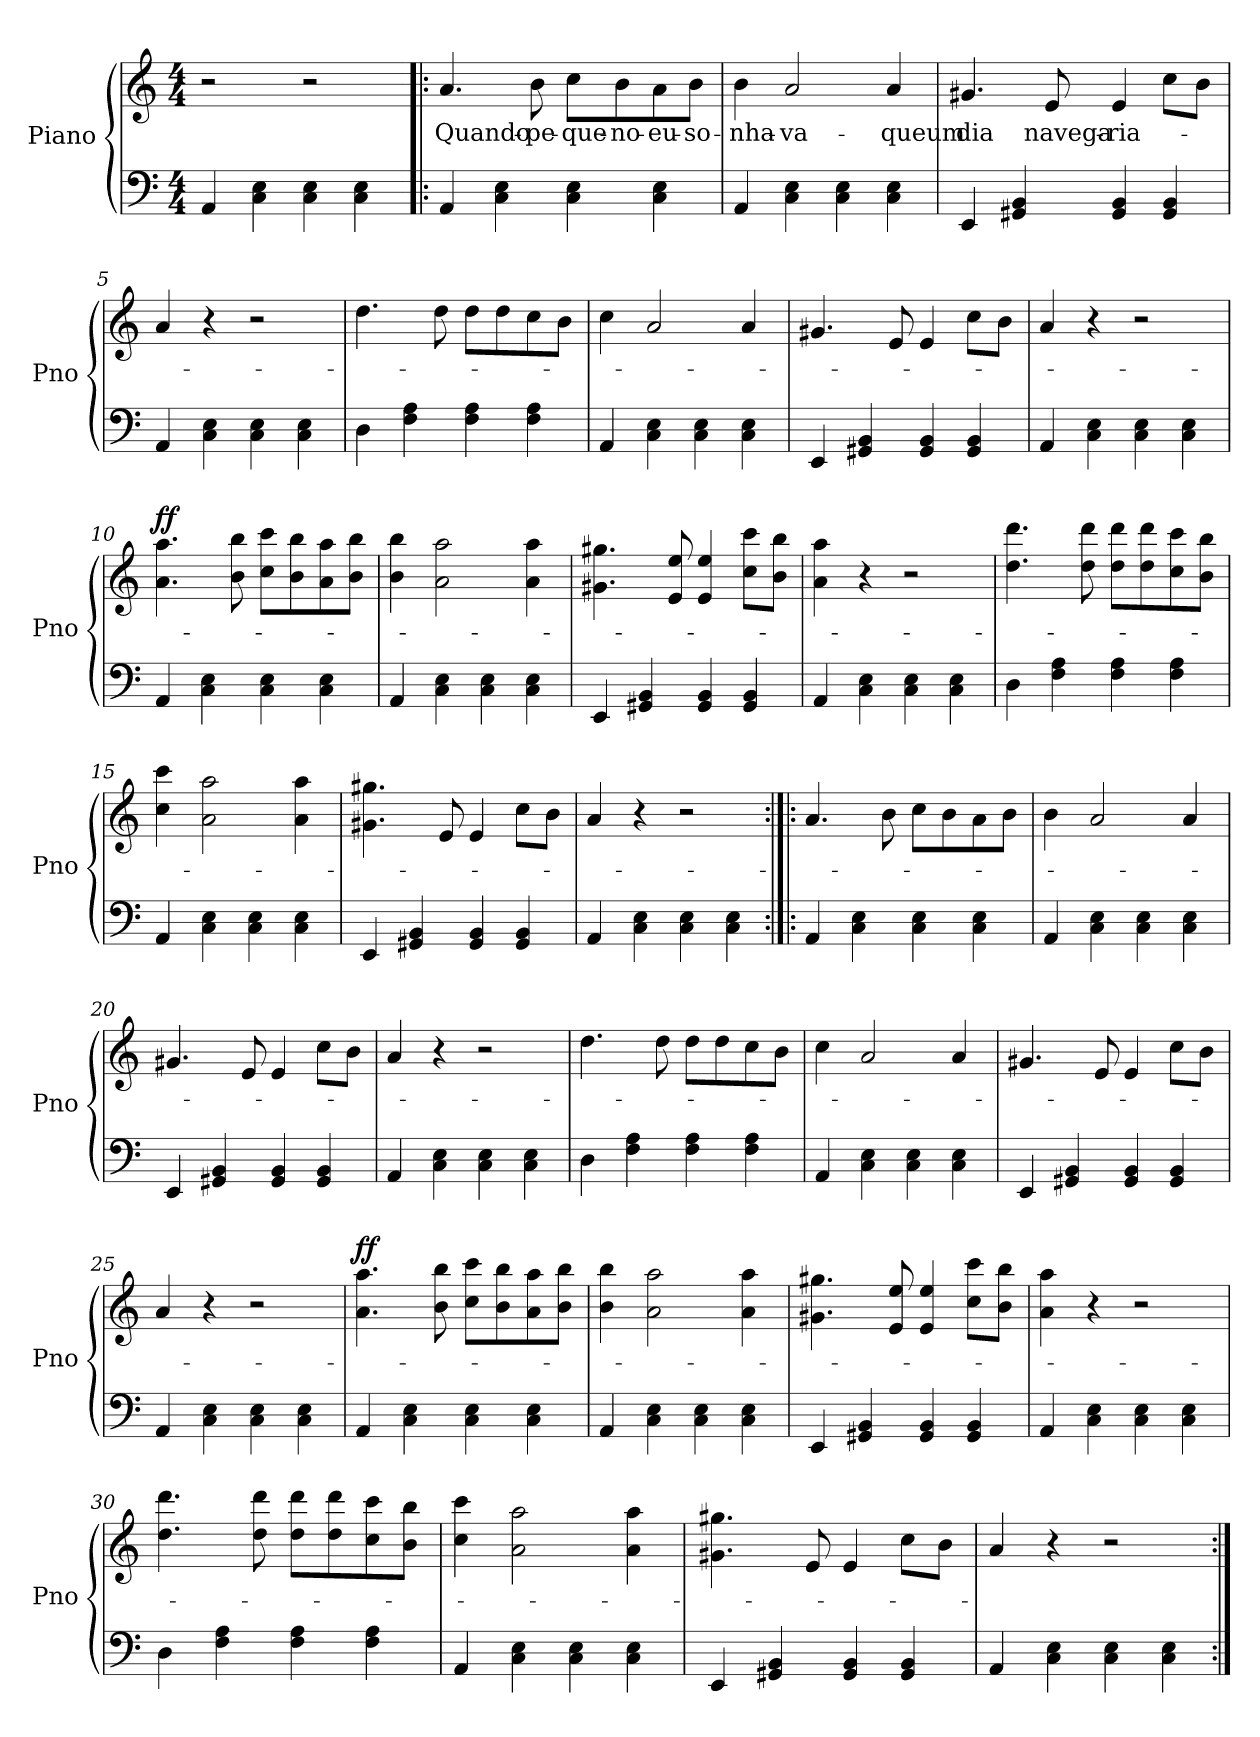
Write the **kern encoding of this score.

**kern	**kern	**text	**dynam
*part1	*part1	*part1	*part1
*staff2	*staff1	*staff1	*staff1/2
*I"Piano	*	*	*
*I'Pno	*	*	*
*clefF4	*clefG2	*	*
*k[]	*k[]	*	*
*M4/4	*M4/4	*	*
=1	=1	=1	=1
4AA/	2r	.	.
4C\ 4E\	.	.	.
4C\ 4E\	2r	.	.
4C\ 4E\	.	.	.
=2!|:	=2!|:	=2!|:	=2!|:
!	!	!LO:LY:b	!LO:DY:b=2
!	!	!	!LO:DY:n=1:b
4AA/	4.a/	Quando-	mf mf
4C\ 4E\	.	.	.
!	!	!LO:LY:b	!
.	8b\	-pe-	.
!	!	!LO:LY:b	!
4C\ 4E\	8cc\L	-que-	.
!	!	!LO:LY:b	!
.	8b\	-no-	.
!	!	!LO:LY:b	!
4C\ 4E\	8a\	-eu-	.
!	!	!LO:LY:b	!
.	8b\J	-so-	.
=3	=3	=3	=3
!	!	!LO:LY:b	!
4AA/	4b\	-nha-	.
!	!	!LO:LY:b	!
4C\ 4E\	2a/	-va-	.
4C\ 4E\	.	.	.
!	!	!LO:LY:b	!
4C\ 4E\	4a/	queum	.
=4	=4	=4	=4
!	!	!LO:LY:b	!
4EE/	4.g#X/	dia	.
4GG#X/ 4BB/	.	.	.
!	!	!LO:LY:b	!
.	8e/	navega-	.
!	!	!LO:LY:b	!
4GG#/ 4BB/	4e/	-ria-	.
4GG#/ 4BB/	8cc\L	.	.
.	8b\J	.	.
=5	=5	=5	=5
4AA/	4a/	.	.
4C\ 4E\	4r	.	.
4C\ 4E\	2r	.	.
4C\ 4E\	.	.	.
!!LO:LB:g=z
=6	=6	=6	=6
4D\	4.dd\	.	.
4F\ 4A\	.	.	.
.	8dd\	.	.
4F\ 4A\	8dd\L	.	.
.	8dd\	.	.
4F\ 4A\	8cc\	.	.
.	8b\J	.	.
=7	=7	=7	=7
4AA/	4cc\	.	.
4C\ 4E\	2a/	.	.
4C\ 4E\	.	.	.
4C\ 4E\	4a/	.	.
=8	=8	=8	=8
4EE/	4.g#X/	.	.
4GG#X/ 4BB/	.	.	.
.	8e/	.	.
4GG#/ 4BB/	4e/	.	.
4GG#/ 4BB/	8cc\L	.	.
.	8b\J	.	.
=9	=9	=9	=9
4AA/	4a/	.	.
4C\ 4E\	4r	.	.
4C\ 4E\	2r	.	.
4C\ 4E\	.	.	.
=10	=10	=10	=10
!	!	!	!LO:DY:b=2
!	!	!	!LO:DY:n=1:b
4AA/	4.a\ 4.aa\	.	f f
4C\ 4E\	.	.	.
.	8b\ 8bb\	.	.
4C\ 4E\	8cc\ 8ccc\L	.	.
.	8b\ 8bb\	.	.
4C\ 4E\	8a\ 8aa\	.	.
.	8b\ 8bb\J	.	.
=11	=11	=11	=11
4AA/	4b\ 4bb\	.	.
4C\ 4E\	2a\ 2aa\	.	.
4C\ 4E\	.	.	.
4C\ 4E\	4a\ 4aa\	.	.
!!LO:LB:g=z
=12	=12	=12	=12
4EE/	4.g#X\ 4.gg#X\	.	.
4GG#X/ 4BB/	.	.	.
.	8e/ 8ee/	.	.
4GG#/ 4BB/	4e/ 4ee/	.	.
4GG#/ 4BB/	8cc\ 8ccc\L	.	.
.	8b\ 8bb\J	.	.
=13	=13	=13	=13
4AA/	4a\ 4aa\	.	.
4C\ 4E\	4r	.	.
4C\ 4E\	2r	.	.
4C\ 4E\	.	.	.
=14	=14	=14	=14
4D\	4.dd\ 4.ddd\	.	.
4F\ 4A\	.	.	.
.	8dd\ 8ddd\	.	.
4F\ 4A\	8dd\ 8ddd\L	.	.
.	8dd\ 8ddd\	.	.
4F\ 4A\	8cc\ 8ccc\	.	.
.	8b\ 8bb\J	.	.
=15	=15	=15	=15
4AA/	4cc\ 4ccc\	.	.
4C\ 4E\	2a\ 2aa\	.	.
4C\ 4E\	.	.	.
4C\ 4E\	4a\ 4aa\	.	.
=16	=16	=16	=16
4EE/	4.g#X\ 4.gg#X\	.	.
4GG#X/ 4BB/	.	.	.
.	8e/	.	.
4GG#/ 4BB/	4e/	.	.
4GG#/ 4BB/	8cc\L	.	.
.	8b\J	.	.
=17	=17	=17	=17
4AA/	4a/	.	.
4C\ 4E\	4r	.	.
4C\ 4E\	2r	.	.
4C\ 4E\	.	.	.
!!LO:LB:g=z
=18:|!|:	=18:|!|:	=18:|!|:	=18:|!|:
!	!	!	!LO:DY:b=2
!	!	!	!LO:DY:n=1:b
4AA/	4.a/	.	mf mf
4C\ 4E\	.	.	.
.	8b\	.	.
4C\ 4E\	8cc\L	.	.
.	8b\	.	.
4C\ 4E\	8a\	.	.
.	8b\J	.	.
=19	=19	=19	=19
4AA/	4b\	.	.
4C\ 4E\	2a/	.	.
4C\ 4E\	.	.	.
4C\ 4E\	4a/	.	.
=20	=20	=20	=20
4EE/	4.g#X/	.	.
4GG#X/ 4BB/	.	.	.
.	8e/	.	.
4GG#/ 4BB/	4e/	.	.
4GG#/ 4BB/	8cc\L	.	.
.	8b\J	.	.
=21	=21	=21	=21
4AA/	4a/	.	.
4C\ 4E\	4r	.	.
4C\ 4E\	2r	.	.
4C\ 4E\	.	.	.
=22	=22	=22	=22
4D\	4.dd\	.	.
4F\ 4A\	.	.	.
.	8dd\	.	.
4F\ 4A\	8dd\L	.	.
.	8dd\	.	.
4F\ 4A\	8cc\	.	.
.	8b\J	.	.
=23	=23	=23	=23
4AA/	4cc\	.	.
4C\ 4E\	2a/	.	.
4C\ 4E\	.	.	.
4C\ 4E\	4a/	.	.
=24	=24	=24	=24
4EE/	4.g#X/	.	.
4GG#X/ 4BB/	.	.	.
.	8e/	.	.
4GG#/ 4BB/	4e/	.	.
4GG#/ 4BB/	8cc\L	.	.
.	8b\J	.	.
!!LO:LB:g=z
=25	=25	=25	=25
4AA/	4a/	.	.
4C\ 4E\	4r	.	.
4C\ 4E\	2r	.	.
4C\ 4E\	.	.	.
=26	=26	=26	=26
!	!	!	!LO:DY:b=2
!	!	!	!LO:DY:n=1:b
4AA/	4.a\ 4.aa\	.	f f
4C\ 4E\	.	.	.
.	8b\ 8bb\	.	.
4C\ 4E\	8cc\ 8ccc\L	.	.
.	8b\ 8bb\	.	.
4C\ 4E\	8a\ 8aa\	.	.
.	8b\ 8bb\J	.	.
=27	=27	=27	=27
4AA/	4b\ 4bb\	.	.
4C\ 4E\	2a\ 2aa\	.	.
4C\ 4E\	.	.	.
4C\ 4E\	4a\ 4aa\	.	.
=28	=28	=28	=28
4EE/	4.g#X\ 4.gg#X\	.	.
4GG#X/ 4BB/	.	.	.
.	8e/ 8ee/	.	.
4GG#/ 4BB/	4e/ 4ee/	.	.
4GG#/ 4BB/	8cc\ 8ccc\L	.	.
.	8b\ 8bb\J	.	.
=29	=29	=29	=29
4AA/	4a\ 4aa\	.	.
4C\ 4E\	4r	.	.
4C\ 4E\	2r	.	.
4C\ 4E\	.	.	.
=30	=30	=30	=30
4D\	4.dd\ 4.ddd\	.	.
4F\ 4A\	.	.	.
.	8dd\ 8ddd\	.	.
4F\ 4A\	8dd\ 8ddd\L	.	.
.	8dd\ 8ddd\	.	.
4F\ 4A\	8cc\ 8ccc\	.	.
.	8b\ 8bb\J	.	.
!!LO:PB:g=z
=31	=31	=31	=31
4AA/	4cc\ 4ccc\	.	.
4C\ 4E\	2a\ 2aa\	.	.
4C\ 4E\	.	.	.
4C\ 4E\	4a\ 4aa\	.	.
=32	=32	=32	=32
4EE/	4.g#X\ 4.gg#X\	.	.
4GG#X/ 4BB/	.	.	.
.	8e/	.	.
4GG#/ 4BB/	4e/	.	.
4GG#/ 4BB/	8cc\L	.	.
.	8b\J	.	.
=33	=33	=33	=33
4AA/	4a/	.	.
4C\ 4E\	4r	.	.
4C\ 4E\	2r	.	.
4C\ 4E\	.	.	.
=:|!	=:|!	=:|!	=:|!
*-	*-	*-	*-
